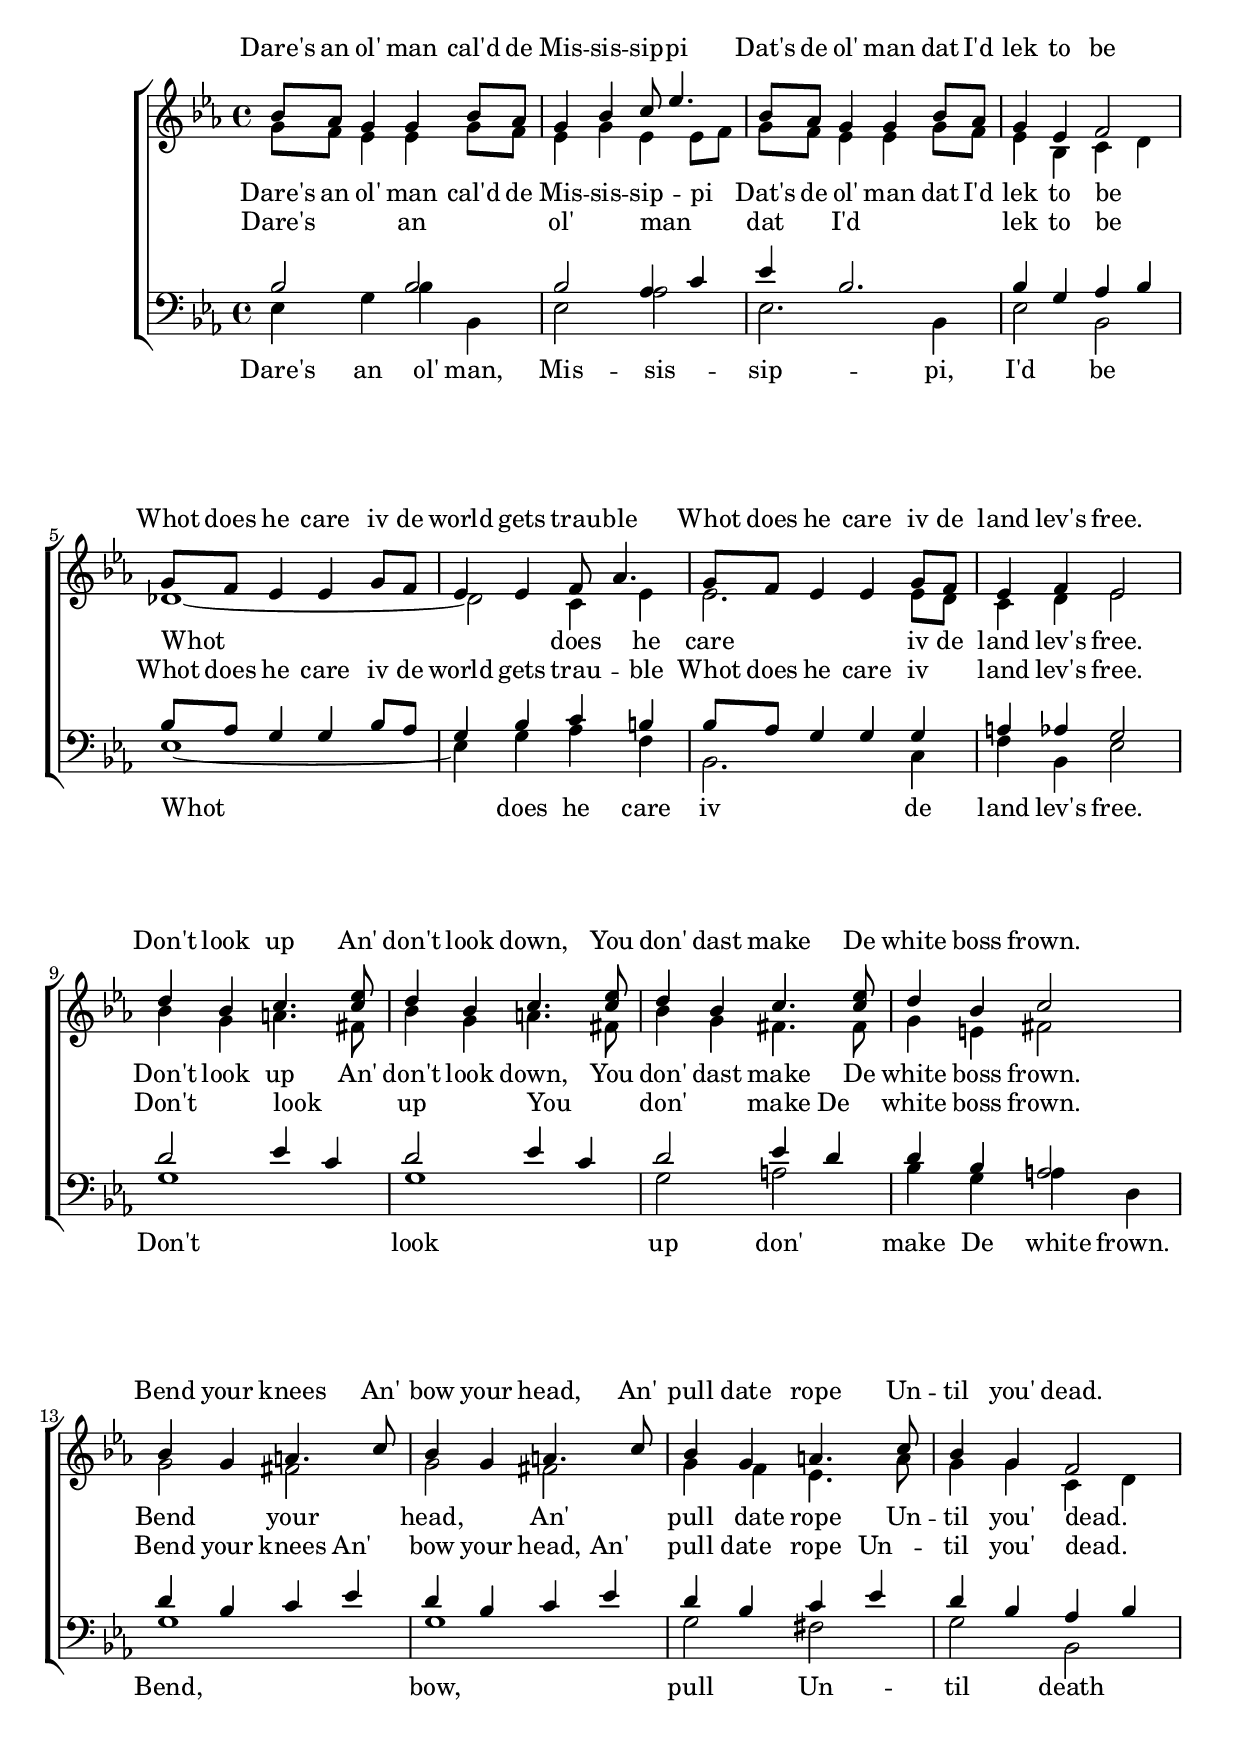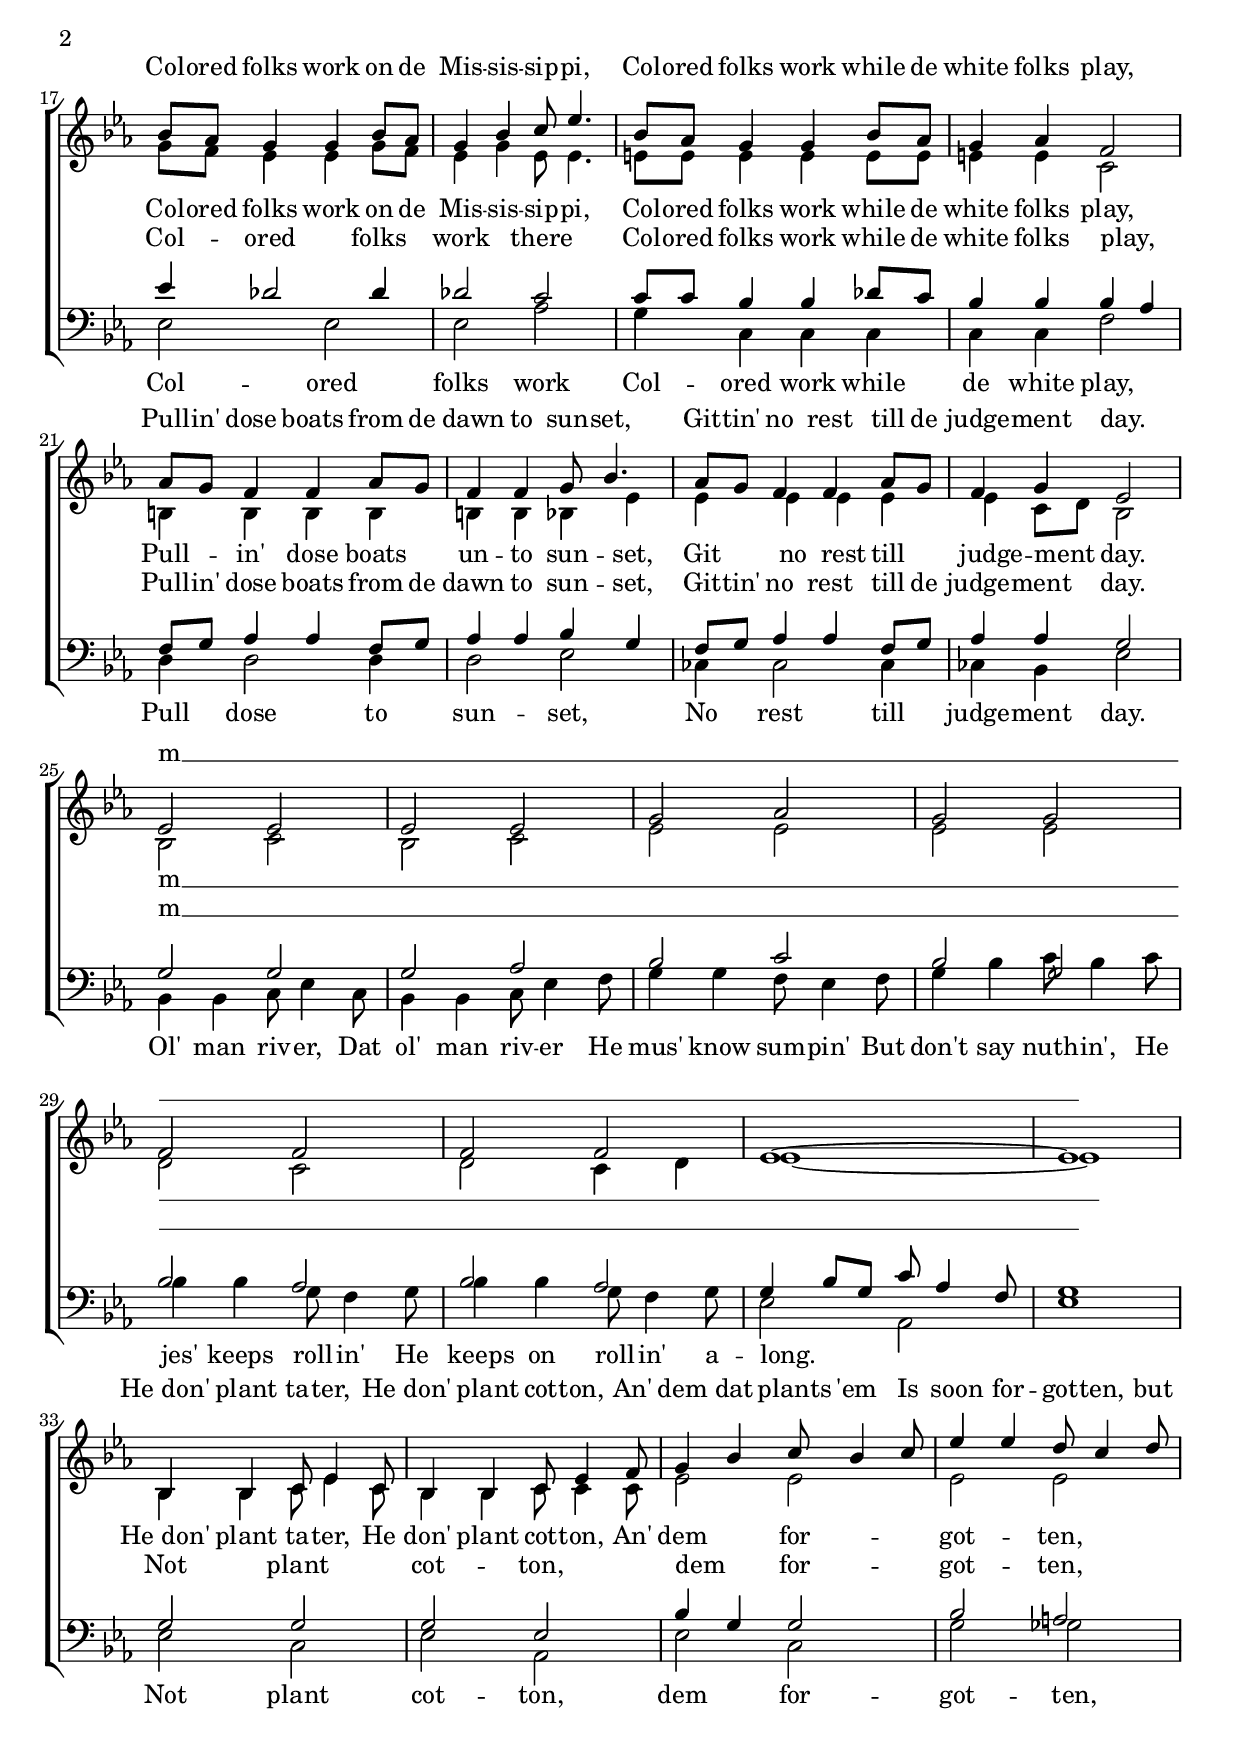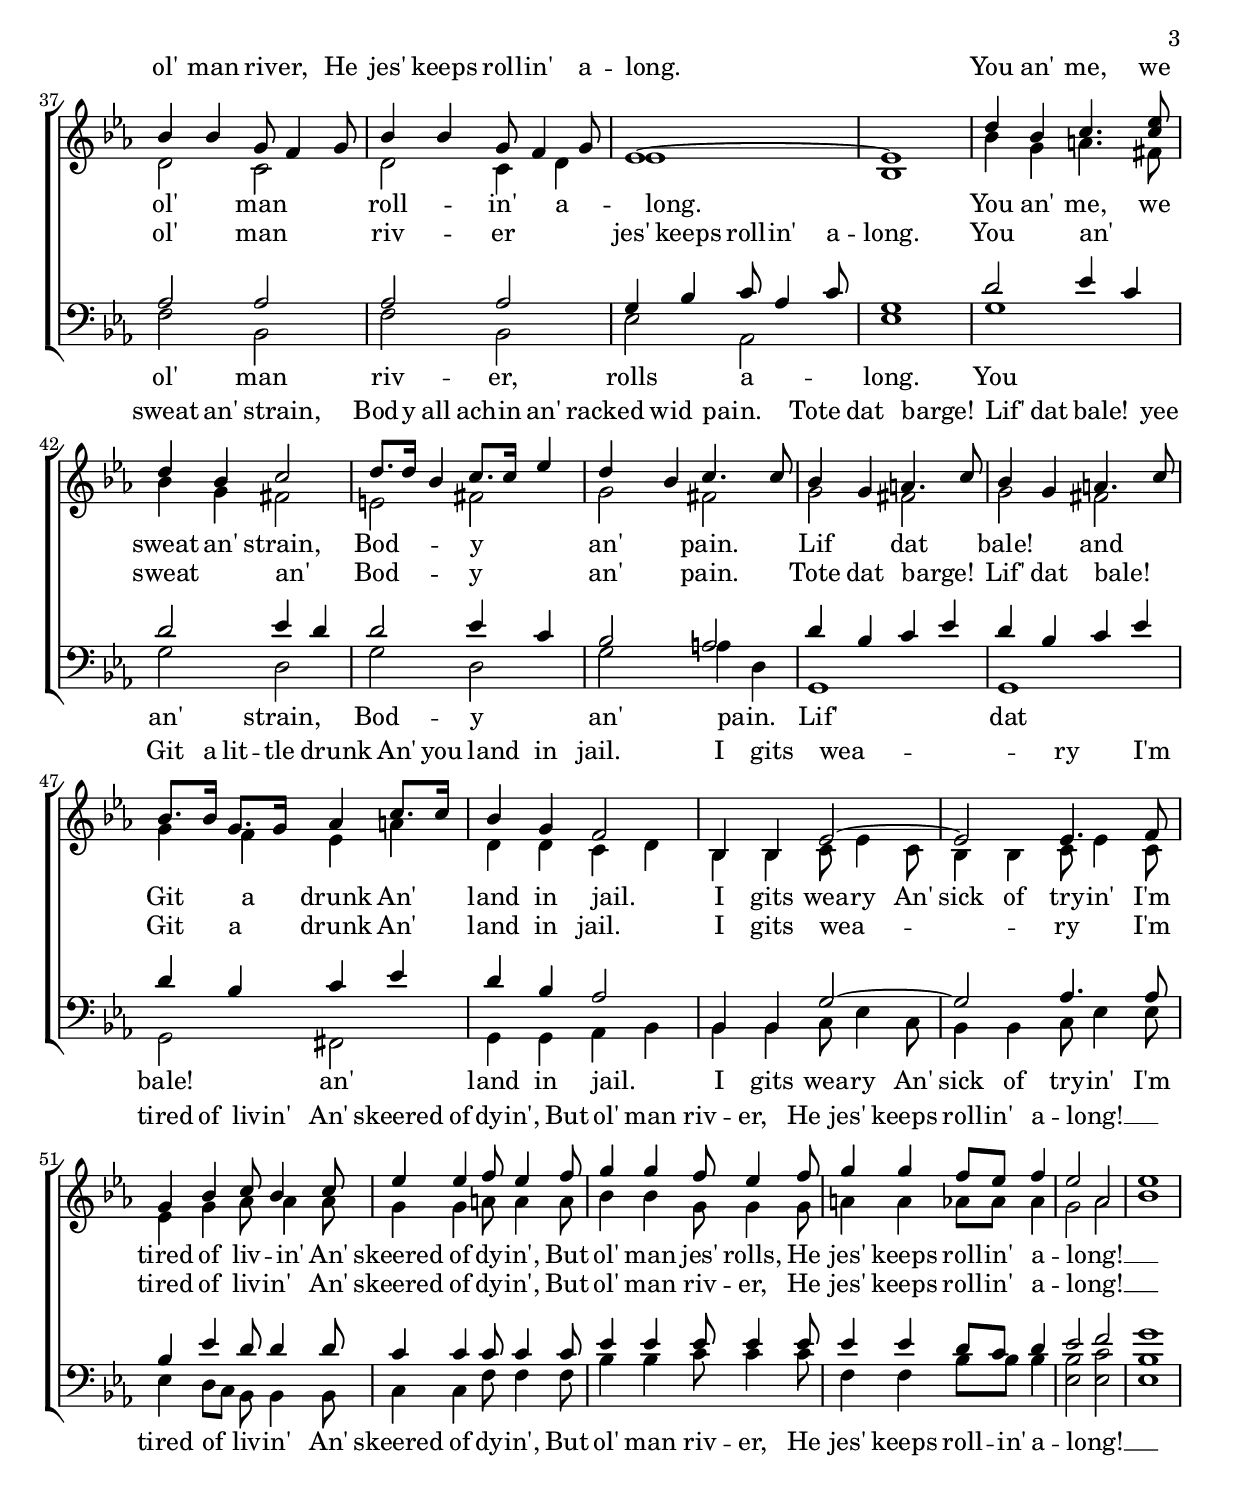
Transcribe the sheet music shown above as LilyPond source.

\include "deutsch.ly"
\version "2.10.33"
global = { \key es \major }
sopMusic = \relative b' {
  b8 as g4 g b8 as g4 b c8 es4. b8 as g4 g b8 as g4 es f2
  g8 f es4 es g8 f es4 es f8 as4. g8 f es4 es g8 f es4 f es2
  d'4 b c4. << es8 c>> d4 b c4. << es8 c>> d4 b c4. << es8 c>> d4 b c2
  b4 g a4. c8 b4 g a4. c8 b4 g a4. c8 b4 g f2 
  b8 as g4 g b8 as g4 b c8 es4. b8 as g4 g b8 as g4 as f2
  as8 g f4 f as8 g f4 f g8 b4. as8 g f4 f as8 g f4 g es2

  es2 es es es g as g g f f f f es1~ es

  b4 b c8 es4 c8 b4 b c8 es4 f8 g4 b c8 b4 c8 es4 es d8 c4 d8 
  b4 b g8 f4 g8 b4 b g8 f4 g8 es1~ es % én / bűnös vagyok, mert
  d'4 b c4. << es8 c>> d4 b c2 d8. d16 b4 c8. c16 es4 d4 b c4. c8
  b4 g a4. c8 b4 g a4. c8 b8. b16 g8. g16 as4 c8. c16 b4 g f2 
  b,4 b es2~ es es4. f8 g4 b c8 b4 c8 es4 es f8 es4 f8 
  g4 g f8 es4 f8 g4 g f8 es f4 es2 as, es'1 % néger jogát 
} 
altoMusic = \relative g' {
  g8 f es4 es g8 f es4 g es es8 f g f es4 es g8 f es4 b c d 
  des1~ des2 c4 es es2. es8 d c4 d es2
  b'4 g a4. fis8 b4 g a4. fis8 b4 g fis4. fis8 g4 e fis2
  g2 fis g fis g4 f es4. a8 g4 g c, d
  g8 f es4 es g8 f es4 g es8 es4. e8 e e4 e e8 e e4 e c2 % Partja
  h4 h h h h h b es es es es es es c8 d b2

  b2 c b c es es es es d c d c4 d es1~ es

  b4 b c8 es4 c8 b4 b c8 c4 c8 es2 es es es d c d c4 d es1 b
  b'4 g a4. fis8 b4 g fis2 e2 fis g fis g fis g fis g4 f es a d, d c d 
  b b c8 es4 c8 b4 b c8 es4 c8 es4 g as8 as4 as8 g4 g a8 a4 a8 
  b4 b g8 g4 g8 a4 a as8 as as4 g2 as b1
}
tenorMusic = \relative b {
  b2 b b as4 c es b2. b4 g as b
  b8 as g4 g b8 as g4 b c h b8 as g4 g g a as g2
  d'2 es4 c d2 es4 c d2 es4 d d b a2 % Mennyi
  d4 b c es d b c es d b c es d b as b 
  es des2 des4 des2 c c8 c b4 b des8 c b4 b b as % Part
  f8 g as4 as f8 g as4 as b g f8 g as4 as f8 g as4 as g2

  g2 g g as b c b g b as b as g4 b8 g c as4 f8 g1

  g2 g g es b'4 g g2 b2 a as as as as g4 b c8 as4 c8 g1
  d'2 es4 c d2 es4 d d2 es4 c b2 a
  d4 b c es d b c es d b c es d b as2
  b,4 b g'2~g as4. as8 b4 es d8 d4 d8 c4 c c8 c4 c8
  es4 es es8 es4 es8 es4 es d8 c d4 es2 f g1
} 
bassMusic = \relative es {
  es4 g b b, es2 as es2. b4 es2 b es1~es4 g as f b,2. c4 f4 b, es2
  g1 g g2 a b4 g a d, g1 g g2 fis g b, % Mennyi
  es es es as g4 c, c c c c f2 % Part
  d4 d2 d4 d2 es ces4 ces2 ces4 ces b es2 % a munkás

  b4 b c8 es4 c8 b4 b c8 es4 f8 g4 g f8 es4 f8 g4 b c8 b4 c8 b4 b g8 f4 g8 b4 b
  g8 f4 g8 es2 as, es'1

  es2 c es as, es' c g' ges f b, f' b, es as, es'1
  g1 g2 d g d g a4 d, g,1 g g2 fis g4 g as b
  b b c8 es4 c8 b4 b c8 es4 es8 es4 d8 c b8 b4 b8 c4 c f8 f4 f8 b4 b c8 c4 c8
  f,4 f b8 b b4 <<b2 es,>> <<c' es,>> <<b'1 es,>>
}
sopHuWords = \lyricmode {
  Höm -- pö -- lyög -- ve zúg a Mis -- sis -- sip -- pi,
  ró -- la men -- nyi ő -- si nó -- ta szól
  Né -- ge -- rek -- nek ten -- ger kön -- nyét vi -- szi
  Szá -- za -- dok -- nak vég -- te -- len -- jén át.

  Men -- nyi könny és men -- nyi vér
  hul -- lott be -- léd, te vén fo -- lyó?
  Men -- nyi á -- lom, szen -- ve -- dés
  fe -- lett su -- hant el sok ha -- jó?

  Part -- ja men -- tén kó -- cos gya -- pot te -- rem,
  fe -- hér em -- ber ott a gő -- gös úr.
  De a mun -- kás min -- dig bar -- na le -- gyen,
  és a kor -- bács két vál -- lá -- ra hull.

  m __ _ _ _ _ _ _ _ _ _ _ _ _ 

  Fá -- radt va -- gyok, a lel -- kem zo -- kog,
  de ben -- nem sza -- bad -- ság láng -- ja lo -- bog, én
  bű -- nös va -- gyok, mert én csak né -- ger va -gyok.
  Bán -- ta -- nak nem szól  -- ha  -- tok, gú -- nyol -- nak ám -- de én
  hall -- ga -- tok
  az én né -- pem száz szent da -- la a rab -- sá -- gunk -- nak bús, fá -- jó só
  -- ha -- ja
  Mé -- gis da -- lol és mesz -- sze vi -- szi a szí -- vünk da -- lát
  a né -- ger jo -- gát, az em -- ber ö -- rök jo -- gát.
}
sopWords = \lyricmode {
  % A verszakok egy másik lehetséget sorrendje:
  % Colored... Don't look up... 
  Dare's an ol' man cal'd de Mis -- sis -- sip -- pi
  Dat's de ol' man dat I'd lek to be
  Whot does he care
  iv de world gets trau -- ble
  Whot does he care iv de land lev's free.

  Don't look up % 9
  An' don't look down,
  You don' dast make
  De white boss frown.
  Bend your knees
  An' bow your head,
  An' pull date rope
  Un -- til you' dead.

  Col -- ored folks work on de Mis -- sis -- sip -- pi, % 17
  Col -- ored folks work while de white folks play,
  Pull -- in' dose boats from de dawn to sun -- set,
  Git -- tin' no rest till de judge -- ment day.

  m __ _ _ _ _ _ _ _ _ _ _ _ _ 
  
  He_don' plant ta -- ter, % 33
  He don' plant cot -- ton,
  An' dem dat plants 'em
  Is soon for -- got -- ten,
  but ol' man riv -- er,
  He jes' keeps roll -- in' a -- long.

  You an' me, we sweat an' strain, % 41
  Bod -- y all ach -- in an' racked wid pain. _
  Tote dat barge! _
  Lif' dat bale! yee 
  Git a lit -- tle drunk
  An' you land in jail.

  I gits wea -- ry
  I'm tired of liv -- in'
  An' skeered of dy -- in',
  But ol' man riv -- er,
  He jes' keeps roll -- in' a -- long! __ _ _ 
}
altoWords = \lyricmode {
  Dare's an ol' man cal'd de Mis -- sis -- sip -- pi _
  Dat's de ol' man dat I'd lek to be _
  Whot does he care iv de land lev's free.

  Don't look up % 9
  An' don't look down,
  You don' dast make
  De white boss frown.
  Bend your head,
  An' pull date rope
  Un -- til you' dead. _

  Col -- ored folks work on de Mis -- sis -- sip -- pi, % 17
  Col -- ored folks work while de white folks play,
  Pull -- in' dose boats un -- to sun -- set,
  Git no rest till judge -- ment _ day.

  m __ _ _ _ _ _ _ _ _ _ _ _ _  _
  
  He_don' plant ta -- ter, % 33
  He don' plant cot -- ton,
  An' dem for -- got -- ten,
  ol' man
  roll -- in' a -- long. _

  You an' me, we sweat an' strain, % 41
  Bod -- y an' pain. 
  Lif dat bale! and
  Git a drunk
  An' land in jail. _

  I gits wea -- ry
  An' sick of try -- in'
  I'm tired of liv -- in'
  An' skeered of dy -- in',
  But ol' man jes' rolls,
  He jes' keeps roll -- in' a -- long! __ _ _

  Ol' man riv -- er,
  Dat ol' man riv -- er
  He mus' know sum -- pin'
  But don't say nuth -- in',
  He jes' keeps roll -- in'
  He keeps on roll -- in' a -- long.
}
altoHuWords = \lyricmode {
  Höm -- pö -- lyög -- ve zúg a Mis -- sis -- sip -- pi, _
  ró -- la men -- nyi ő -- si nó -- ta szól _
  Szá -- za -- dok -- nak vég -- te -- len -- jén át.

  Men -- nyi könny és men -- nyi vér
  hul -- lott be -- léd, te vén fo -- lyó?
  á -- lom fe -- lett su _ -- hant el sok ha -- jó? _

  Part -- ja men -- tén kó -- cos gya -- pot te -- rem,
  fe -- hér em -- ber ott a gő -- gös úr.
  a mun -- kás bar -- na le -- gyen, _
  kor -- bács két vál -- lá -- ra _ hull.

    m __ _ _ _ _ _ _ _ _ _ _ _ _  _ 

  Fá -- radt va -- gyok, a lel -- kem zo -- kog,
  a lel -- kem zo -- kog,
  bű -- nös né -- ger _ va -gyok.
  Bán -- ta -- nak nem szól  -- ha  -- tok, csak
  hall -- ga -- tok
  né -- pem da -- la rab -- ság fá -- jó só
  -- ha -- ja _
  Mé -- gis da -- lol a né -- pem to -- vább, és mesz -- sze vi -- szi a szí -- vünk da -- lát
  a né -- ger jo -- gát, az em -- ber ö -- rök jo -- gát.
}
tenorWords = \lyricmode {
  Dare's an ol' man _
  dat I'd lek to be _
  Whot does he care
  iv de world gets trau -- ble
  Whot does he care iv land lev's free.

  Don't look _ up % 9
  You _ don' make
  De white boss frown.
  Bend your knees
  An' bow your head,
  An' pull date rope
  Un -- til you' dead. _

  Col -- ored folks work there
  Col -- ored folks work while de white folks play, _
  Pull -- in' dose boats from de dawn to sun -- set,
  Git -- tin' no rest till de judge -- ment day. 

  m __ _ _ _ _ _ _ _ _ _ _ _ _ _ _ _ _ _ _
  
  Not plant cot -- ton,
  dem _ for -- got -- ten,
  ol' man riv -- er
  jes' keeps roll -- in' a -- long.

  You an' _ sweat an' _ %strain, % 41
  Bod -- y _ an' pain. 
  Tote dat barge! _
  Lif' dat bale! _ 
  Git a drunk
  An' land in jail.

  I gits wea -- ry
  I'm tired of liv -- in'
  An' skeered of dy -- in',
  But ol' man riv -- er,
  He jes' keeps roll -- in' a -- long! __ _ _

  Ol' man riv -- er,
  Dat ol' man riv -- er
  He mus' know sum -- pin'
  But don't say nuth -- in',
  He jes' keeps roll -- in'
  He keeps on roll -- in' a -- long.
}
tenorHuWords = \lyricmode {
  Höm -- pö -- lyög, zúg, _
  men -- nyi nó -- ta szól, _
  Né -- ge -- rek -- nek ten -- ger kön -- nyét vi -- szi
  Szá -- za -- dok vég -- te -- len -- jén át.

  Men -- nyi _ vér, hul _ -- lott,
  te _ vén fo -- lyó?
  Men -- nyi á -- lom, szen -- ve -- dés
  fe -- lett su -- hant el sok ha -- jó? _

  Part men -- tén gya -- pot,
  fe -- hér em -- ber ott a gő -- gös úr. _
  De a mun -- kás min -- dig bar -- na le -- gyen,
  és a kor -- bács két vál -- lá -- ra hull.

    m __ _ _ _ _ _ _ _ _ _ _ _ _ _ _ _ _ _ _

  Fá -- radt va -- gyok, lel _ -- kem zo -- kog,
  bű -- nös né -- ger va _ _ _ _ -gyok.
  Nem szól _  -- ha  -- tok, _ csak
  hall -- ga -- tok
  az én né -- pem száz szent da -- la a rab -- ság fá -- jó só
  -- ha -- ja  
  Mé -- gis da -- lol, és mesz -- sze vi -- szi a szí -- vünk da -- lát,
  a né -- ger jo -- gát, az em -- ber ö -- rök jo -- gát.
}
bassWords = \lyricmode {
  Dare's an ol' man, Mis -- sis -- sip -- pi, I'd be
  Whot does he care
  iv de land lev's free.

  Don't look up % 9
  don' make
  De white frown.
  Bend, bow, pull 
  Un -- til death

  Col -- ored folks work 
  Col -- ored work while de white play,
  Pull dose to sun -- set,
  No rest till judge -- ment day.

  Ol' man riv -- er,
  Dat ol' man riv -- er
  He mus' know sum -- pin'
  But don't say nuth -- in',
  He jes' keeps roll -- in'
  He keeps on roll -- in' a -- long. _ _
  
  Not plant cot -- ton,
  dem for -- got -- ten,
  ol' man riv -- er,
  rolls a -- long.

  You an' strain, % 41
  Bod -- y an' pain. _
  Lif' dat bale!
  an' land in jail. _

  I gits wea -- ry
  An' sick of try -- in' 
  I'm tired of _ liv -- in'
  An' skeered of dy -- in',
  But ol' man riv -- er,
  He jes' keeps roll -- in' a -- long! __ _ _

}
bassHuWords = \lyricmode {
  Höm -- pö -- lyög -- ve zúg, búg
  nó -- ta szól _
  Szá -- za -- dok -- nak vég -- te -- len -- jén át.

  Men -- nyi  vér,
  te vén fo -- lyó? _
  su -- hant sok ha -- jó? _

  Part -- ján gya -- pot,
  fe -- hér em -- ber gő -- gös úr.
  a mun -- kás bar -- na 
  kor -- bács vál -- lá -- ra hull.

  Zúg a fo -- lyó, a szél búg, su -- sog, 
  a szí -- vem mé -- lyén a bá -- nat zo -- kog,
  mert né -- ger va -- gyok, én min -- dig bű -- nös va -- gyok. _ _ 

  Fá -- radt va -- gyok, lel -- kem zo -- kog,
  bű -- nös né -- ger va _ -- gyok.
  nem szól  -- ok, csak
  hall -- ga -- tok _
  én né -- pem bús só -- ha -- ja _
  Mé -- gis da -- lol a né -- pem to -- vább, és mesz -- sze _ vi -- szi a szí -- vünk da -- lát
  a né -- ger jo -- gát, az em -- ber ö -- rök jo -- gát.
}
\score {
  <<
    \new ChoirStaff <<
      \new Lyrics = "sopranos" \with {
        % This is needed for lyrics above a staff
        %\override VerticalAxisGroup.staff-affinity = #DOWN
      }
      \new Staff = "women" <<
        \new Voice = "sopranos" { \voiceOne << \global \sopMusic >> } 
        \new Voice = "altos" { \voiceTwo << \global \altoMusic >> } 
      >> 
      \new Lyrics = "altos" 
      \new Lyrics = "tenors" \with {
        % This is needed for lyrics above a staff
        %\override VerticalAxisGroup.staff-affinity = #DOWN
      }
      \new Staff = "men" << \clef bass
      \new Voice = "tenors" { \voiceOne << \global \tenorMusic >> }
      \new Voice = "basses" { \voiceTwo << \global \bassMusic >> } 
    >>
    \new Lyrics = "basses" 
    \context Lyrics = "sopranos" \lyricsto "sopranos" \sopWords
    \context Lyrics = "altos" \lyricsto "altos" \altoWords 
    \context Lyrics = "tenors" \lyricsto "tenors" \tenorWords
    \context Lyrics = "basses" \lyricsto "basses" \bassWords
  >>
>>
}

